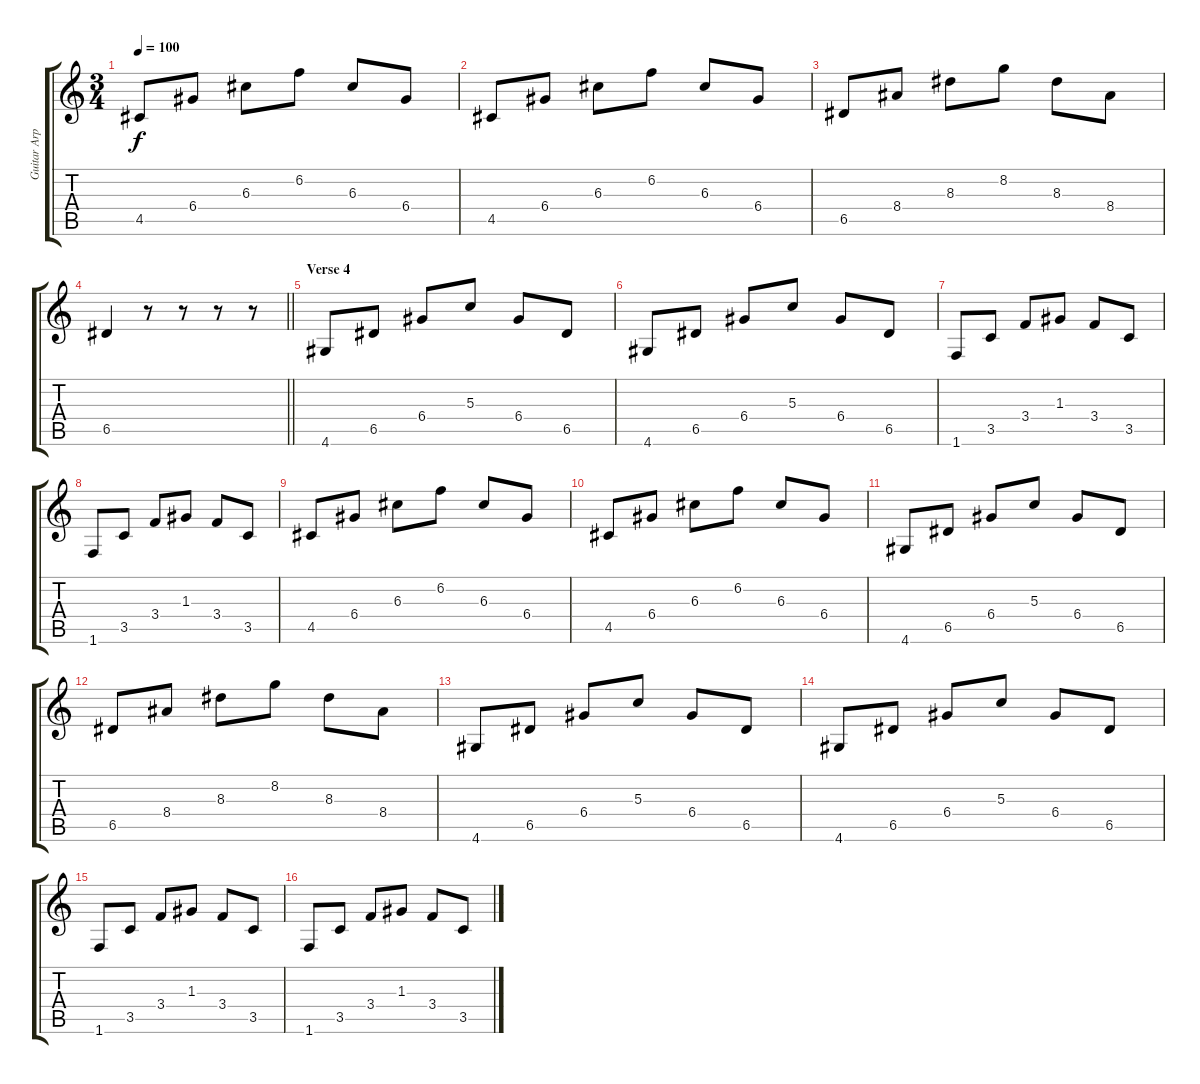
\track ("Guitar Arpeggios" "Guitar Arp") {instrument acousticguitarsteel}
\staff {score tabs}
\tuning (E4 B3 G3 D3 A2 E2) {hide}
\ts (3 4)
\tempo 100
\clef g2
\ks c
4.5.8{dy f} 6.4.8 6.3.8 6.2.8 6.3.8 6.4.8 |
4.5.8 6.4.8 6.3.8 6.2.8 6.3.8 6.4.8 |
6.5.8 8.4.8 8.3.8 8.2.8 8.3.8 8.4.8 |
\barLineRight lightlight
6.5.4 r.8 r.8 r.8 r.8 |
\section ("" "Verse 4")
4.6.8 6.5.8 6.4.8 5.3.8 6.4.8 6.5.8 |
4.6.8 6.5.8 6.4.8 5.3.8 6.4.8 6.5.8 |
1.6.8 3.5.8 3.4.8 1.3.8 3.4.8 3.5.8 |
1.6.8 3.5.8 3.4.8 1.3.8 3.4.8 3.5.8 |
4.5.8 6.4.8 6.3.8 6.2.8 6.3.8 6.4.8 |
4.5.8 6.4.8 6.3.8 6.2.8 6.3.8 6.4.8 |
4.6.8 6.5.8 6.4.8 5.3.8 6.4.8 6.5.8 |
6.5.8 8.4.8 8.3.8 8.2.8 8.3.8 8.4.8 |
4.6.8 6.5.8 6.4.8 5.3.8 6.4.8 6.5.8 |
4.6.8 6.5.8 6.4.8 5.3.8 6.4.8 6.5.8 |
1.6.8 3.5.8 3.4.8 1.3.8 3.4.8 3.5.8 |
1.6.8 3.5.8 3.4.8 1.3.8 3.4.8 3.5.8
